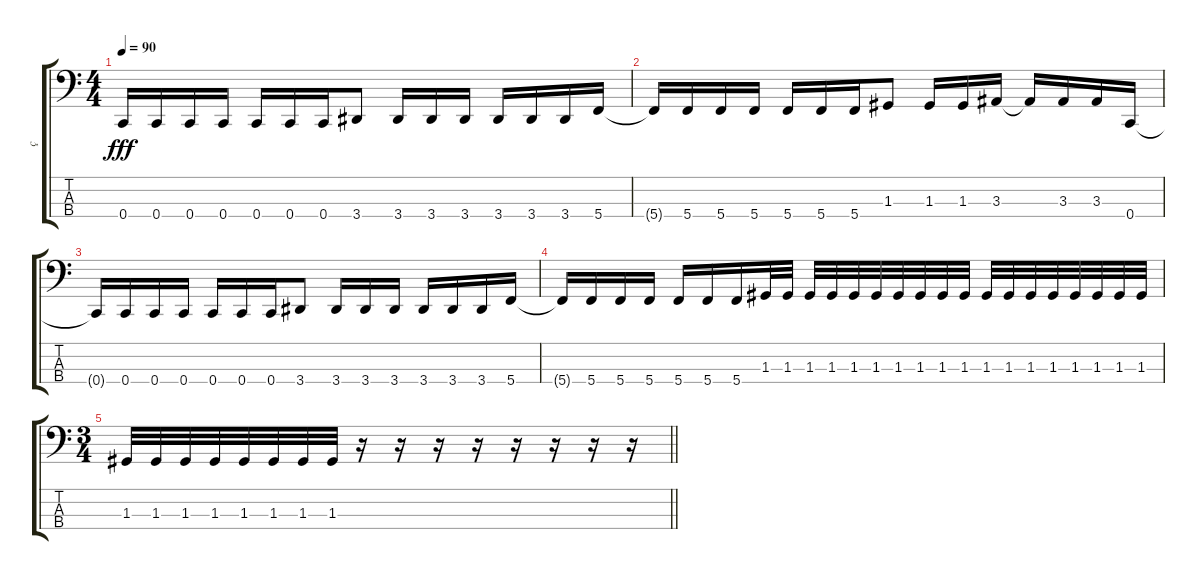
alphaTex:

\track ("ç" "ç") {instrument electricbassfinger}
\staff {score tabs}
\tuning (F2 C2 G1 C1) {hide}
\ts (4 4)
\tempo 90
\clef f4
\ks c
0.4{t}.16{dy fff} 0.4.16 0.4.16 0.4.16 0.4.16 0.4.16 0.4.16 3.4.8 3.4.16 3.4.16 3.4.16 3.4.16 3.4.16 3.4.16 5.4.16 |
5.4{t}.16 5.4.16 5.4.16 5.4.16 5.4.16 5.4.16 5.4.16 1.3.8 1.3.16 1.3.16 3.3.16 3.3{t}.16 3.3.16 3.3.16 0.4.16 |
0.4{t}.16 0.4.16 0.4.16 0.4.16 0.4.16 0.4.16 0.4.16 3.4.8 3.4.16 3.4.16 3.4.16 3.4.16 3.4.16 3.4.16 5.4.16 |
5.4{t}.16 5.4.16 5.4.16 5.4.16 5.4.16 5.4.16 5.4.16 1.3.32 1.3.32 1.3.32 1.3.32 1.3.32 1.3.32 1.3.32 1.3.32 1.3.32 1.3.32 1.3.32 1.3.32 1.3.32 1.3.32 1.3.32 1.3.32 1.3.32 1.3.32 |
\ts (3 4)
\barLineRight lightlight
1.3.32 1.3.32 1.3.32 1.3.32 1.3.32 1.3.32 1.3.32 1.3.32 r.16 r.16 r.16 r.16 r.16 r.16 r.16 r.16
